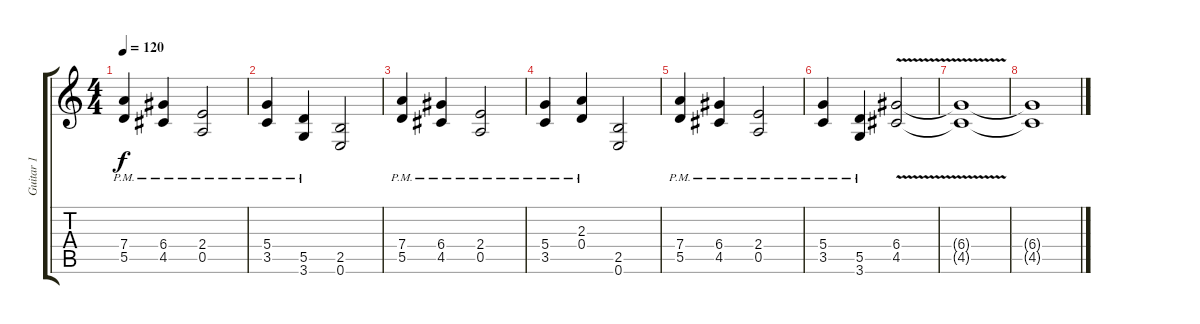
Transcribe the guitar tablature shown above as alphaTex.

\track ("Guitar 1" "Guitar 1") {instrument distortionguitar}
\staff {score tabs}
\tuning (E4 B3 G3 D3 A2 E2) {hide}
\ts (4 4)
\tempo 120
\clef g2
\ks c
(7.4{pm} 5.5).4{dy f} (6.4{pm} 4.5).4 (2.4{pm} 0.5).2 |
(5.4{pm} 3.5).4 (5.5{pm} 3.6).4 (2.5 0.6).2 |
(7.4{pm} 5.5).4 (6.4{pm} 4.5).4 (2.4{pm} 0.5).2 |
(5.4{pm} 3.5).4 (2.3{pm} 0.4).4 (2.5 0.6).2 |
(7.4{pm} 5.5).4 (6.4{pm} 4.5).4 (2.4{pm} 0.5).2 |
(5.4{pm} 3.5).4 (5.5{pm} 3.6).4 (6.4{v} 4.5{v}).2 |
(6.4{t} 4.5{t}).1 |
(6.4{t} 4.5{t}).1
